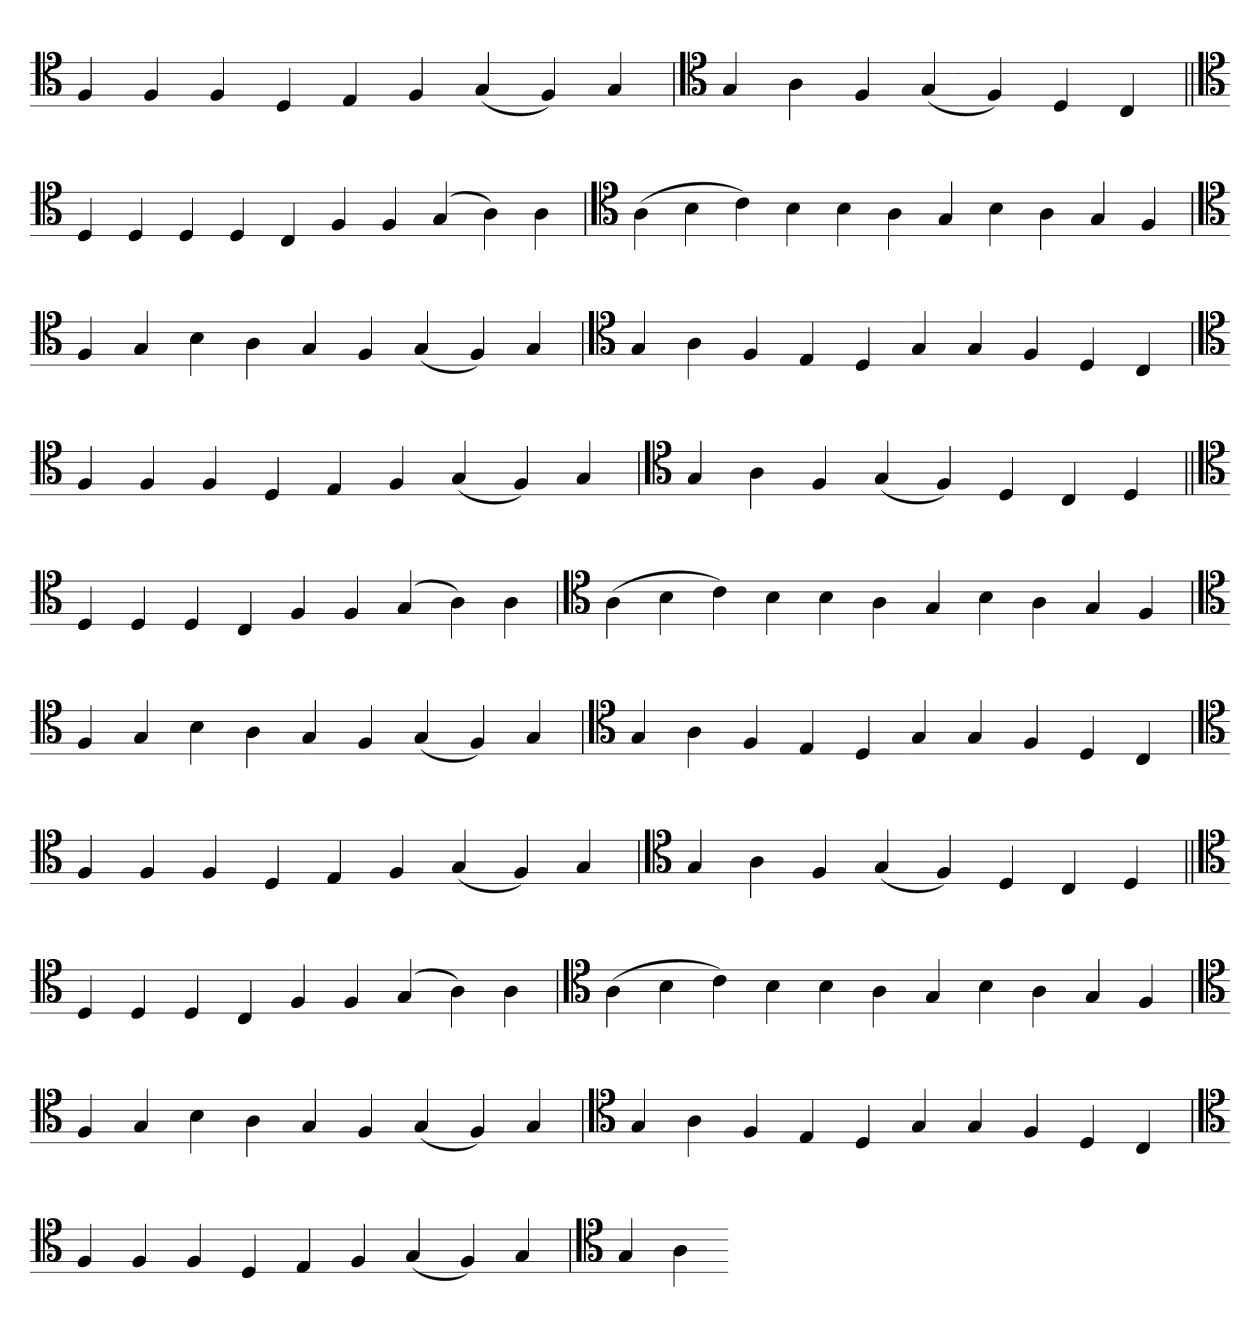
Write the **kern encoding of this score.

**kern
*part1
*staff1
*clefC4
=
4F
4F
4F
4D
4E
4F
(4G
4F)
4G
=`
*clefC4
4G
4A
4F
(4G
4F)
4D
4C
=||
*clefC4
4D
4D
4D
4D
4C
4F
4F
(4G
4A)
4A
=`
*clefC4
(4A
4B
4c)
4B
4B
4A
4G
4B
4A
4G
4F
=
*clefC4
4F
4G
4B
4A
4G
4F
(4G
4F)
4G
=`
*clefC4
4G
4A
4F
4E
4D
4G
4G
4F
4D
4C
=
*clefC4
4F
4F
4F
4D
4E
4F
(4G
4F)
4G
=`
*clefC4
4G
4A
4F
(4G
4F)
4D
4C
4D
=||
*clefC4
4D
4D
4D
4C
4F
4F
(4G
4A)
4A
=`
*clefC4
(4A
4B
4c)
4B
4B
4A
4G
4B
4A
4G
4F
=
*clefC4
4F
4G
4B
4A
4G
4F
(4G
4F)
4G
=`
*clefC4
4G
4A
4F
4E
4D
4G
4G
4F
4D
4C
=
*clefC4
4F
4F
4F
4D
4E
4F
(4G
4F)
4G
=`
*clefC4
4G
4A
4F
(4G
4F)
4D
4C
4D
=||
*clefC4
4D
4D
4D
4C
4F
4F
(4G
4A)
4A
=`
*clefC4
(4A
4B
4c)
4B
4B
4A
4G
4B
4A
4G
4F
=
*clefC4
4F
4G
4B
4A
4G
4F
(4G
4F)
4G
=`
*clefC4
4G
4A
4F
4E
4D
4G
4G
4F
4D
4C
=
*clefC4
4F
4F
4F
4D
4E
4F
(4G
4F)
4G
=`
*clefC4
4G
4A
=-
*-
